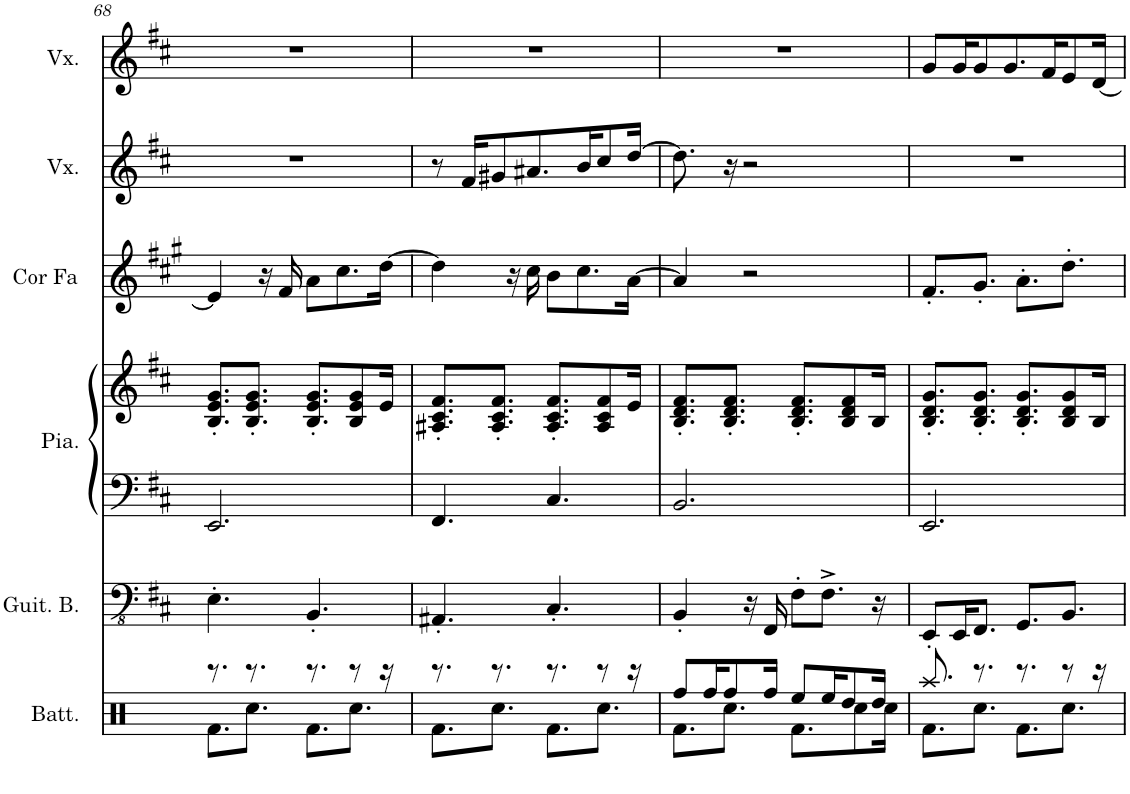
**kern	**kern	**kern	**kern	**kern	**kern	**kern
*part6	*part5	*part4	*part4	*part3	*part2	*part1
*staff7	*staff6	*staff5	*staff4	*staff3	*staff2	*staff1
*I"Batterie	*I"Guitare basse	*I"Piano	*	*I"Cor en Fa	*I"Voix	*I"Voix
*I'Batt.	*I'Guit. B.	*I'Pia.	*	*I'Cor Fa	*I'Vx.	*I'Vx.
!!LO:PB:g=z
*clefX	*clefFv4	*clefF4	*clefG2	*clefG2	*clefG2	*clefG2
*	*	*	*	*Trd4c7	*	*
*k[]	*k[f#c#]	*k[f#c#]	*k[f#c#]	*k[f#c#g#]	*k[f#c#]	*k[f#c#]
*M6/8	*M6/8	*M6/8	*M6/8	*M6/8	*M6/8	*M6/8
=68	=68	=68	=68	=68	=68	=68
*^	*	*	*	*	*	*
8.r	8.Rf\L	4.EE'\	2.EE/	8.B/' 8.e/' 8.g/'L	4e/]	2.r	2.r
8.r	8.Rcc\J	.	.	8.B/' 8.e/' 8.g/'J	.	.	.
.	.	.	.	.	16r	.	.
.	.	.	.	.	16f#/	.	.
8.r	8.Rf\L	4.BBB'/	.	8.B/' 8.e/' 8.g/'L	8a\L	.	.
.	.	.	.	.	8.cc#\	.	.
8r	8.Rcc\J	.	.	8B/ 8e/ 8g/	.	.	.
16r	.	.	.	16e/Jk	[16dd\Jk	.	.
=69	=69	=69	=69	=69	=69	=69	=69
8.r	8.Rf\L	4.AAA#X'/	4.FF#/	8.A#X/' 8.c#/' 8.f#/'L	4dd\]	8r	2.r
.	.	.	.	.	.	16f#/KL	.
8.r	8.Rcc\J	.	.	8.A#/' 8.c#/' 8.f#/'J	.	8g#X/	.
.	.	.	.	.	16r	.	.
.	.	.	.	.	16cc#\	8.a#X/	.
8.r	8.Rf\L	4.CC#'/	4.C#/	8.A#/' 8.c#/' 8.f#/'L	8b\L	.	.
.	.	.	.	.	8.cc#\	16b/K	.
8r	8.Rcc\J	.	.	8A#/ 8c#/ 8f#/	.	8cc#/	.
16r	.	.	.	16e/Jk	[16a\Jk	[16dd/Jk	.
=70	=70	=70	=70	=70	=70	=70	=70
8Rff/L	8.Rf\L	4BBB'/	2.BB/	8.B/' 8.d/' 8.f#/'L	4a/]	8.dd\]	2.r
16Rff/K	.	.	.	.	.	.	.
8Rff/	8.Rcc\J	.	.	8.B/' 8.d/' 8.f#/'J	.	16r	.
.	.	16r	.	.	2r	2r	.
16Rff/Jk	.	16FFF#/	.	.	.	.	.
8Ree/L	8.Rf\L	8FF#'\L	.	8.B/' 8.d/' 8.f#/'L	.	.	.
16Ree/K	.	8.FF#^\J	.	.	.	.	.
8Rdd/	8Rcc\	.	.	8B/ 8d/ 8f#/	.	.	.
16Rdd/Jk	16Rcc\Jk	16r	.	16B/Jk	.	.	.
=71	=71	=71	=71	=71	=71	=71	=71
8.Raa/	8.Rf\L	8EEE'/L	2.EE/	8.B/' 8.d/' 8.g/'L	8.f#'/L	2.r	8g/L
.	.	16EEE/K	.	.	.	.	16g/K
8.r	8.Rcc\J	8.FFF#/J	.	8.B/' 8.d/' 8.g/'J	8.g#'/J	.	8g/
.	.	.	.	.	.	.	8.g/
8.r	8.Rf\L	8.GGG/L	.	8.B/' 8.d/' 8.g/'L	8.a'\L	.	.
.	.	.	.	.	.	.	16f#/K
8r	8.Rcc\J	8.BBB/J	.	8B/ 8d/ 8g/	8.dd'\J	.	8e/
16r	.	.	.	16B/Jk	.	.	[16d/Jk
*v	*v	*	*	*	*	*	*
=	=	=	=	=	=	=
*-	*-	*-	*-	*-	*-	*-
